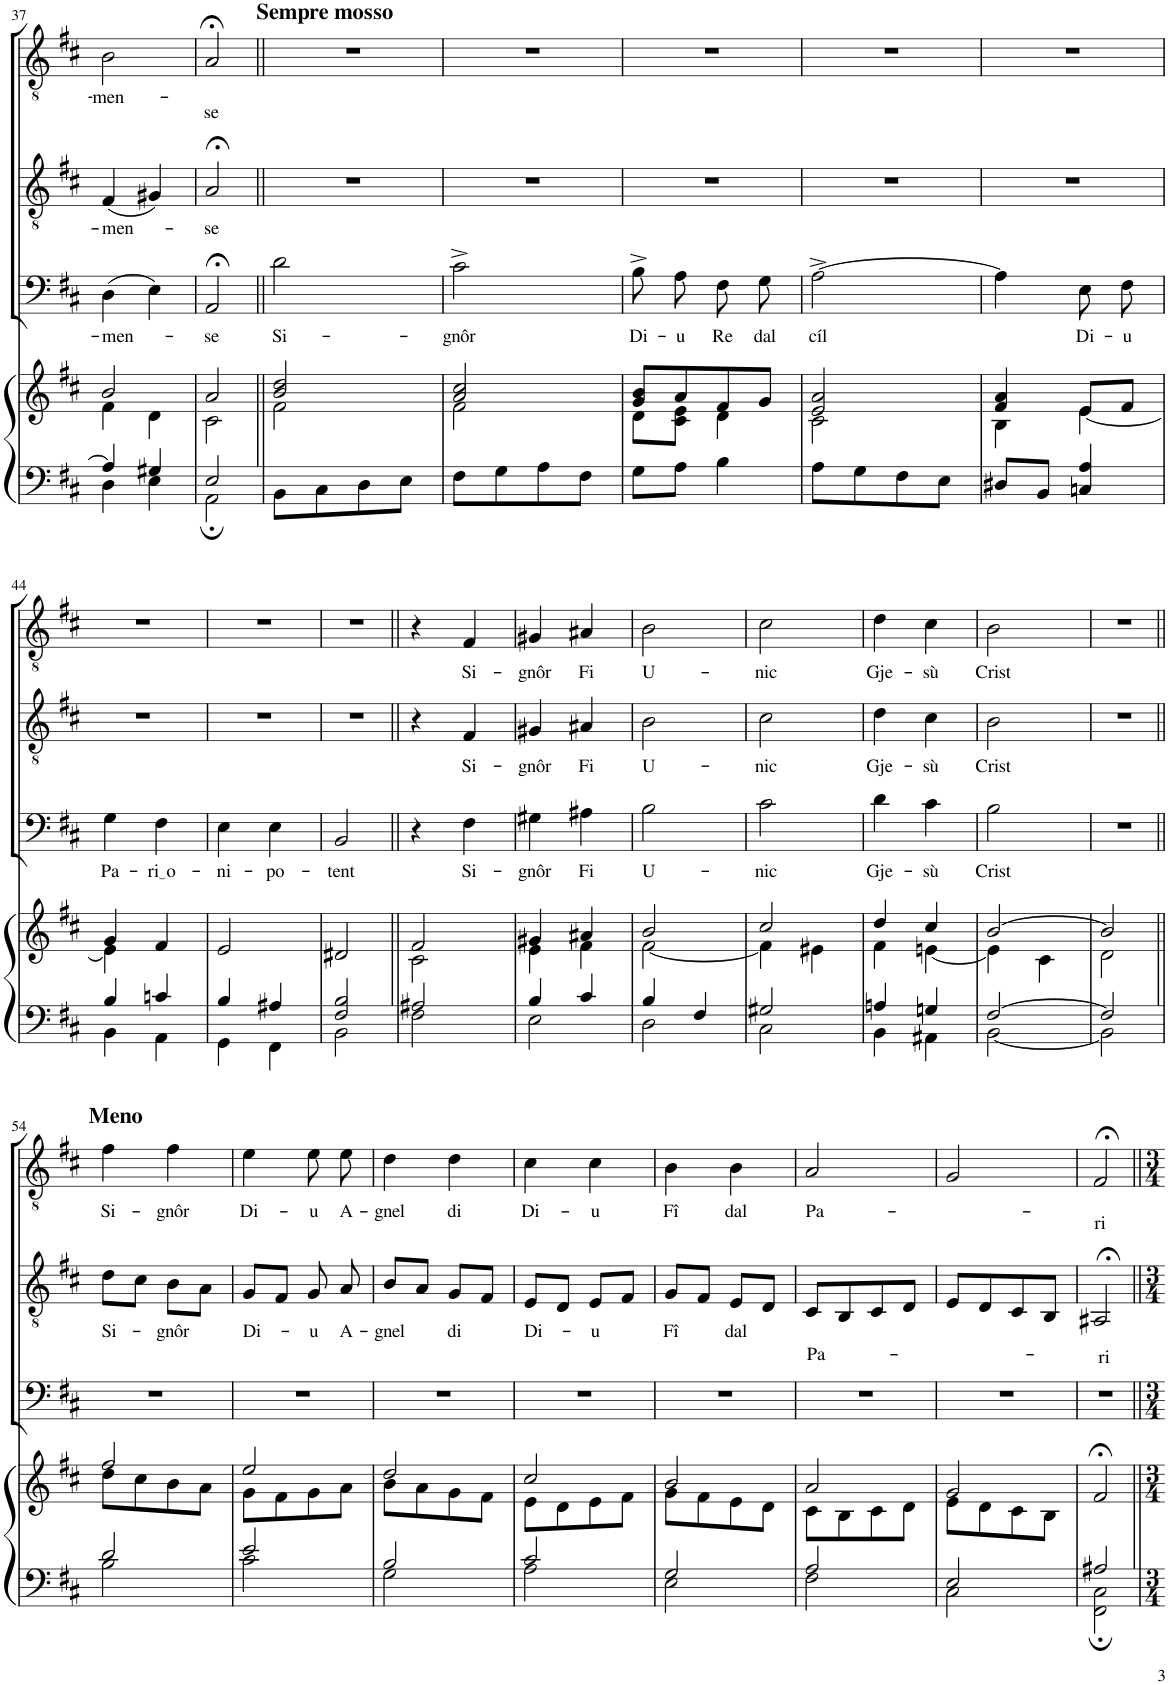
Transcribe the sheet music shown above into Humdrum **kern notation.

**kern	**kern	**kern	**text	**kern	**text	**kern	**text
*part4	*part4	*part3	*part3	*part2	*part2	*part1	*part1
*staff5	*staff4	*staff3	*staff3	*staff2	*staff2	*staff1	*staff1
*I"Organo	*	*I"Basso	*	*I"Tenore	*	*I"Tenore	*
!!LO:PB:g=z
*clefF4	*clefG2	*clefF4	*	*clefGv2	*	*clefGv2	*
*k[f#c#]	*k[f#c#]	*k[f#c#]	*	*k[f#c#]	*	*k[f#c#]	*
*M2/4	*M2/4	*M2/4	*	*M2/4	*	*M2/4	*
=37	=37	=37	=37	=37	=37	=37	=37
*^	*^	*	*	*	*	*	*
!	!	!	!	!	!LO:LY:b	!	!LO:LY:b	!	!LO:LY:b
4A/]	4D\	2b/	4f#\	(4D\	-men-	(4F#/	-men-	2B\	-men-
4G#X/	4E\	.	4d\	4E\)	.	4G#X/)	.	.	.
=38	=38	=38	=38	=38	=38	=38	=38	=38	=38
!	!	!	!	!	!LO:LY:b	!	!LO:LY:b	!	!LO:LY:b
2E/	2AA;\	2a/	2c#\	2AA;</	-se	2A;</	-se	2A;</	-se
=39||	=39||	=39||	=39||	=39||	=39||	=39||	=39||	=39||	=39||
!	!	!	!	!	!	!	!	!LO:TX:a:B:t=Sempre mosso	!
!	!	!	!	!	!LO:LY:b	!	!	!	!
2ryy	8BB\L	2b/ 2dd/	2f#\	2d\	Si-	2r	.	2r	.
.	8C#\	.	.	.	.	.	.	.	.
.	8D\	.	.	.	.	.	.	.	.
.	8E\J	.	.	.	.	.	.	.	.
=40	=40	=40	=40	=40	=40	=40	=40	=40	=40
!	!	!	!	!	!LO:LY:b	!	!	!	!
2ryy	8F#\L	2a/ 2cc#/	2f#\	2c#^\	-gnôr	2r	.	2r	.
.	8G\	.	.	.	.	.	.	.	.
.	8A\	.	.	.	.	.	.	.	.
.	8F#\J	.	.	.	.	.	.	.	.
=41	=41	=41	=41	=41	=41	=41	=41	=41	=41
!	!	!	!	!	!LO:LY:b	!	!	!	!
*v	*v	*	*	*	*	*	*	*	*
8G\L	8g/ 8b/L	8d\L	8B^\L	Di-	2r	.	2r	.
!	!	!	!	!LO:LY:b	!	!	!	!
8A\J	8a/	8c#\ 8e\J	8A\J	-u	.	.	.	.
!	!	!	!	!LO:LY:b	!	!	!	!
4B\	8f#/	4d\	8F#\L	Re	.	.	.	.
!	!	!	!	!LO:LY:b	!	!	!	!
.	8g/J	.	8G\J	dal	.	.	.	.
=42	=42	=42	=42	=42	=42	=42	=42	=42
!	!	!	!	!LO:LY:b	!	!	!	!
8A\L	2e/ 2a/	2c#\	[2A^\	cíl	2r	.	2r	.
8G\	.	.	.	.	.	.	.	.
8F#\	.	.	.	.	.	.	.	.
8E\J	.	.	.	.	.	.	.	.
=43	=43	=43	=43	=43	=43	=43	=43	=43
8D#X/L	4f#/ 4a/	4B\	4A\]	.	2r	.	2r	.
8BB/J	.	.	.	.	.	.	.	.
!	!	!	!	!LO:LY:b	!	!	!	!
4Cn/ 4A/	8e/L	[4e\	8E\L	Di-	.	.	.	.
!	!	!	!	!LO:LY:b	!	!	!	!
.	8f#/J	.	8F#\J	-u	.	.	.	.
!!LO:LB:g=z
=44	=44	=44	=44	=44	=44	=44	=44	=44
*^	*	*	*	*	*	*	*	*
!	!	!	!	!	!LO:LY:b	!	!	!	!
4B/	4BB\	4g/	4e\]	4G\	Pa-	2r	.	2r	.
!	!	!	!	!	!LO:LY:b	!	!	!	!
4cn/	4AA\	4f#/	4ryy	4F#\	ri o	.	.	.	.
=45	=45	=45	=45	=45	=45	=45	=45	=45	=45
!	!	!	!	!	!LO:LY:b	!	!	!	!
*	*	*v	*v	*	*	*	*	*	*
4B/	4GG\	2e/	4E\	-ni-	2r	.	2r	.
!	!	!	!	!LO:LY:b	!	!	!	!
4A#X/	4FF#\	.	4E\	-po-	.	.	.	.
=46	=46	=46	=46	=46	=46	=46	=46	=46
!	!	!	!	!LO:LY:b	!	!	!	!
2F#/ 2B/	2BB\	2d#X/	2BB/	-tent	2r	.	2r	.
=47||	=47||	=47||	=47||	=47||	=47||	=47||	=47||	=47||
*	*	*^	*	*	*	*	*	*
2A#X/	2F#\	2f#/	2c#\	4r	.	4r	.	4r	.
!	!	!	!	!	!LO:LY:b	!	!LO:LY:b	!	!LO:LY:b
.	.	.	.	4F#\	Si-	4F#/	Si-	4F#/	Si-
=48	=48	=48	=48	=48	=48	=48	=48	=48	=48
!	!	!	!	!	!LO:LY:b	!	!LO:LY:b	!	!LO:LY:b
4B/	2E\	4g#X/	4e\	4G#X\	-gnôr	4G#X/	-gnôr	4G#X/	-gnôr
!	!	!	!	!	!LO:LY:b	!	!LO:LY:b	!	!LO:LY:b
4c#/	.	4a#X/	4f#\	4A#X\	Fi	4A#X/	Fi	4A#X/	Fi
=49	=49	=49	=49	=49	=49	=49	=49	=49	=49
!	!	!	!	!	!LO:LY:b	!	!LO:LY:b	!	!LO:LY:b
4B/	2D\	2b/	[2f#\	2B\	U-	2B\	U-	2B\	U-
4F#/	.	.	.	.	.	.	.	.	.
=50	=50	=50	=50	=50	=50	=50	=50	=50	=50
!	!	!	!	!	!LO:LY:b	!	!LO:LY:b	!	!LO:LY:b
2G#X/	2C#\	2cc#/	4f#\]	2c#\	-nic	2c#\	-nic	2c#\	-nic
.	.	.	4e#X\	.	.	.	.	.	.
=51	=51	=51	=51	=51	=51	=51	=51	=51	=51
!	!	!	!	!	!LO:LY:b	!	!LO:LY:b	!	!LO:LY:b
4An/	4BB\	4dd/	4f#\	4d\	Gje-	4d\	Gje-	4d\	Gje-
!	!	!	!	!	!LO:LY:b	!	!LO:LY:b	!	!LO:LY:b
4Gn/	4AA#X\	4cc#/	[4en\	4c#\	-sù	4c#\	-sù	4c#\	-sù
=52	=52	=52	=52	=52	=52	=52	=52	=52	=52
!	!	!	!	!	!LO:LY:b	!	!LO:LY:b	!	!LO:LY:b
[2F#/	[2BB\	[2b/	4e\]	2B\	Crist	2B\	Crist	2B\	Crist
.	.	.	4c#\	.	.	.	.	.	.
=53	=53	=53	=53	=53	=53	=53	=53	=53	=53
2F#/]	2BB\]	2b/]	2d\	2r	.	2r	.	2r	.
!!LO:LB:g=z
=54||	=54||	=54||	=54||	=54||	=54||	=54||	=54||	=54||	=54||
!	!	!	!	!	!	!	!	!LO:TX:a:B:t=Meno	!
!	!	!	!	!	!	!	!LO:LY:b	!	!LO:LY:b
2d/	2B\	2ff#/	8dd\L	2r	.	8d\L	Si-	4f#\	Si-
.	.	.	8cc#\	.	.	8c#\J	.	.	.
!	!	!	!	!	!	!	!LO:LY:b	!	!LO:LY:b
.	.	.	8b\	.	.	8B\L	-gnôr	4f#\	-gnôr
.	.	.	8a\J	.	.	8A\J	.	.	.
=55	=55	=55	=55	=55	=55	=55	=55	=55	=55
!	!	!	!	!	!	!	!LO:LY:b	!	!LO:LY:b
2e/	2c#\	2ee/	8g\L	2r	.	8G/L	Di-	4e\	Di-
.	.	.	8f#\	.	.	8F#/J	.	.	.
!	!	!	!	!	!	!	!LO:LY:b	!	!LO:LY:b
.	.	.	8g\	.	.	8G/	-u	8e\L	-u
!	!	!	!	!	!	!	!LO:LY:b	!	!LO:LY:b
.	.	.	8a\J	.	.	8A/	A-	8e\J	A-
=56	=56	=56	=56	=56	=56	=56	=56	=56	=56
!	!	!	!	!	!	!	!LO:LY:b	!	!LO:LY:b
2B/	2G\	2dd/	8b\L	2r	.	8B/L	-gnel	4d\	-gnel
.	.	.	8a\	.	.	8A/J	.	.	.
!	!	!	!	!	!	!	!LO:LY:b	!	!LO:LY:b
.	.	.	8g\	.	.	8G/L	di	4d\	di
.	.	.	8f#\J	.	.	8F#/J	.	.	.
=57	=57	=57	=57	=57	=57	=57	=57	=57	=57
!	!	!	!	!	!	!	!LO:LY:b	!	!LO:LY:b
2c#/	2A\	2cc#/	8e\L	2r	.	8E/L	Di-	4c#\	Di-
.	.	.	8d\	.	.	8D/J	.	.	.
!	!	!	!	!	!	!	!LO:LY:b	!	!LO:LY:b
.	.	.	8e\	.	.	8E/L	-u	4c#\	-u
.	.	.	8f#\J	.	.	8F#/J	.	.	.
=58	=58	=58	=58	=58	=58	=58	=58	=58	=58
!	!	!	!	!	!	!	!LO:LY:b	!	!LO:LY:b
2G/	2E\	2b/	8g\L	2r	.	8G/L	Fî	4B\	Fî
.	.	.	8f#\	.	.	8F#/J	.	.	.
!	!	!	!	!	!	!	!LO:LY:b	!	!LO:LY:b
.	.	.	8e\	.	.	8E/L	dal	4B\	dal
.	.	.	8d\J	.	.	8D/J	.	.	.
=59	=59	=59	=59	=59	=59	=59	=59	=59	=59
!	!	!	!	!	!	!	!LO:LY:b	!	!LO:LY:b
2A/	2F#\	2a/	8c#\L	2r	.	8C#/L	Pa-	2A/	Pa-
.	.	.	8B\	.	.	8BB/	.	.	.
.	.	.	8c#\	.	.	8C#/	.	.	.
.	.	.	8d\J	.	.	8D/J	.	.	.
=60	=60	=60	=60	=60	=60	=60	=60	=60	=60
2E/	2C#\	2g/	8e\L	2r	.	8E/L	.	2G/	.
.	.	.	8d\	.	.	8D/	.	.	.
.	.	.	8c#\	.	.	8C#/	.	.	.
.	.	.	8B\J	.	.	8BB/J	.	.	.
=61	=61	=61	=61	=61	=61	=61	=61	=61	=61
!	!	!	!	!	!	!	!LO:LY:b	!	!LO:LY:b
*	*	*v	*v	*	*	*	*	*	*
2A#X/	2FF#\; 2C#\;	2f#;</	2r	.	2AA#X;</	-ri	2F#;</	-ri
*v	*v	*	*	*	*	*	*	*
=||	=||	=||	=||	=||	=||	=||	=||
*-	*-	*-	*-	*-	*-	*-	*-
